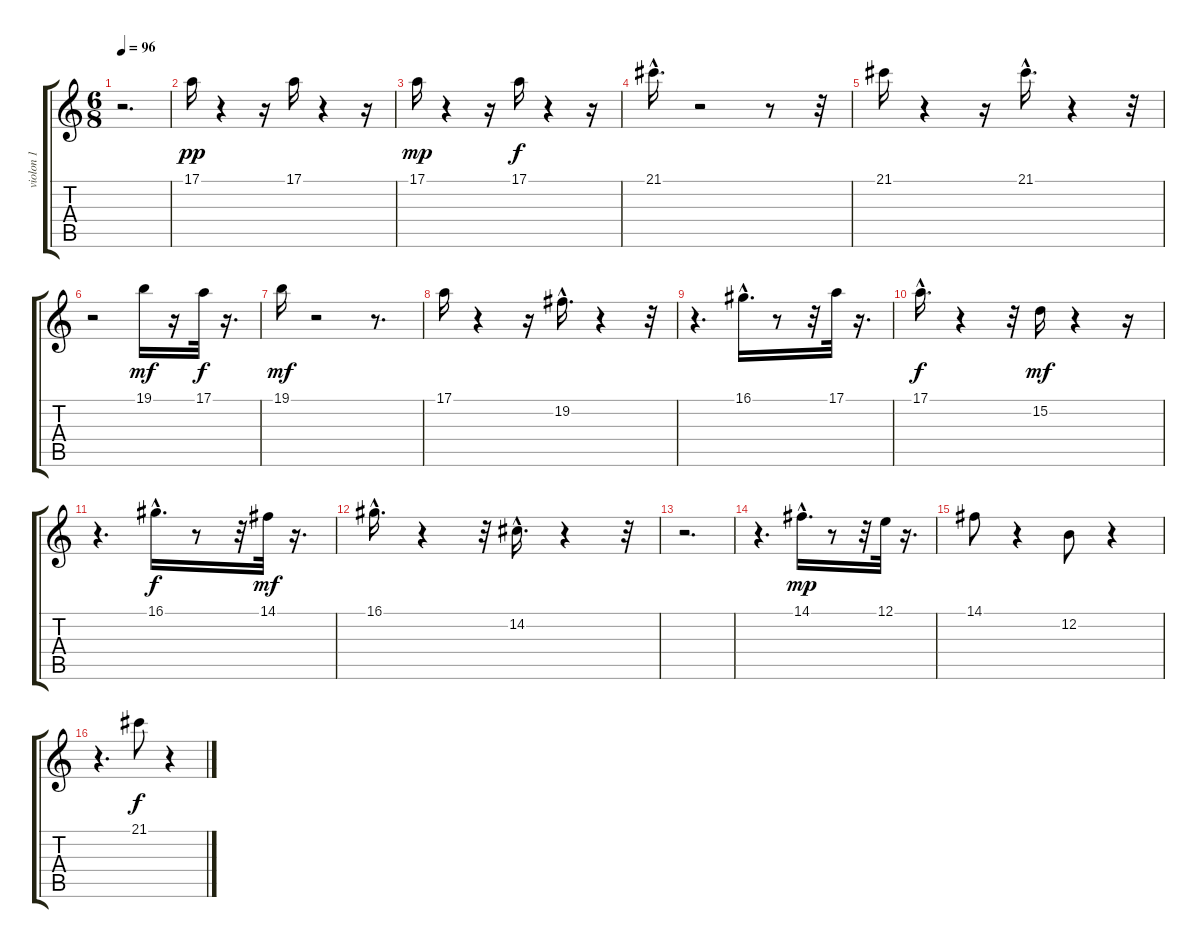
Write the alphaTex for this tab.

\track ("violon 1" "violon 1") {instrument violin}
\staff {score tabs}
\tuning (E4 B3 G3 D3 A2 E2) {hide}
\ts (6 8)
\tempo 96
\clef g2
\ks c
r.2{d dy pp instrument violin} |
17.1.16 r.4 r.16 17.1.16 r.4 r.16 |
17.1.16{dy mp} r.4 r.16 17.1.16{dy f} r.4 r.16 |
21.1{hac}.16{d} r.2 r.8 r.32 |
21.1.16 r.4 r.16 21.1{hac}.16{d} r.4 r.32 |
r.2 19.1.16{dy mf} r.16 17.1.32{dy f} r.16{d} |
19.1.16{dy mf} r.2 r.8{d} |
17.1.16 r.4 r.16 19.2{hac}.16{d} r.4 r.32 |
r.4{d} 16.1{hac}.16{d} r.8 r.32 17.1.32 r.16{d} |
17.1{hac}.16{d dy f} r.4 r.32 15.2.16{dy mf} r.4 r.16 |
r.4{d} 16.1{hac}.16{d dy f} r.8 r.32 14.1.32{dy mf} r.16{d} |
16.1{hac}.16{d} r.4 r.32 14.2{hac}.16{d} r.4 r.32 |
r.2{d} |
r.4{d} 14.1{hac}.16{d dy mp} r.8 r.32 12.1.32 r.16{d} |
14.1.8 r.4 12.2.8 r.4 |
r.4{d} 21.1.8{dy f} r.4
